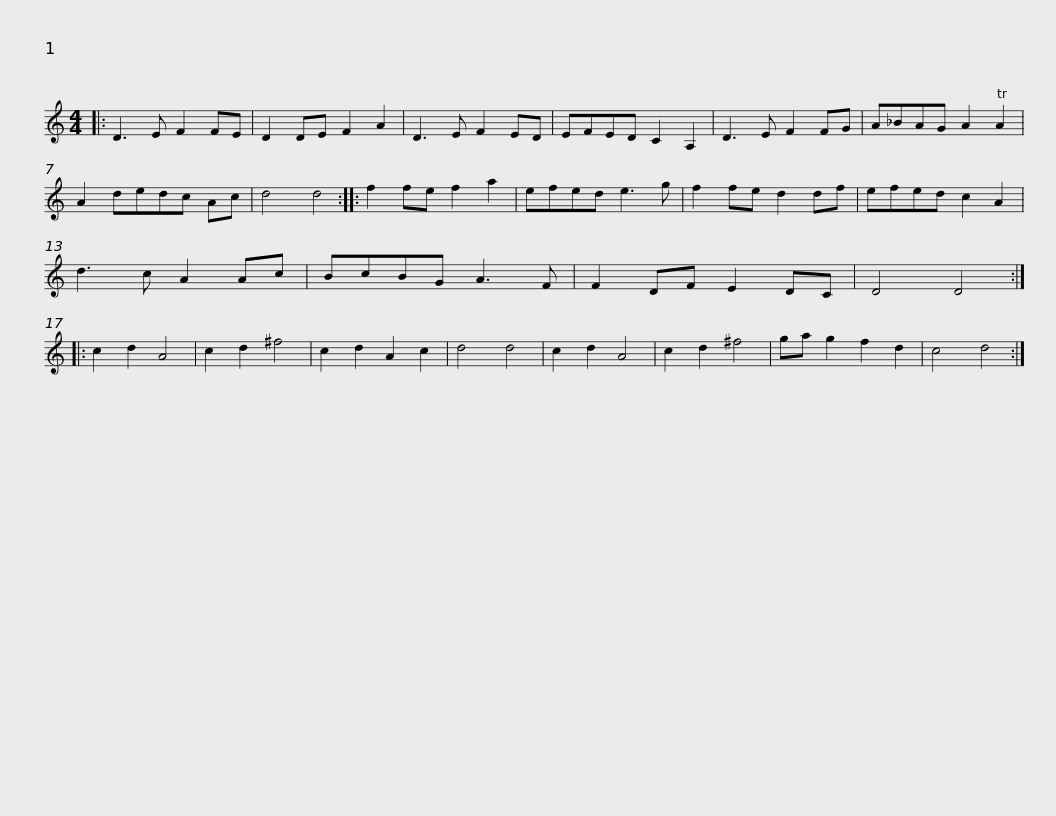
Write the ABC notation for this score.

X:1
L:1/8
M:4/4
I:linebreak $
K:C
V:1 treble
V:1
|: D3 E F2 FE | D2 DE F2 A2 | D3 E F2 ED | EFED C2 A,2 | D3 E F2 FG | %5
 A_BAG A2 A2 | A2 dedc Ac |$ d4 d4 :: f2 fe f2 a2 | efed e3 g | %10
 f2 fe d2 df | efed c2 A2 | d3 c A2 Ac | BcBG A3 F |$ F2 DF E2 DC | %15
 D4 D4 :: c2 d2 A4 | c2 d2 ^f4 | c2 d2 A2 c2 | d4 d4 | %20
 c2 d2 A4 | c2 d2 ^f4 | ga g2 f2 d2 | c4 d4 :| %24
